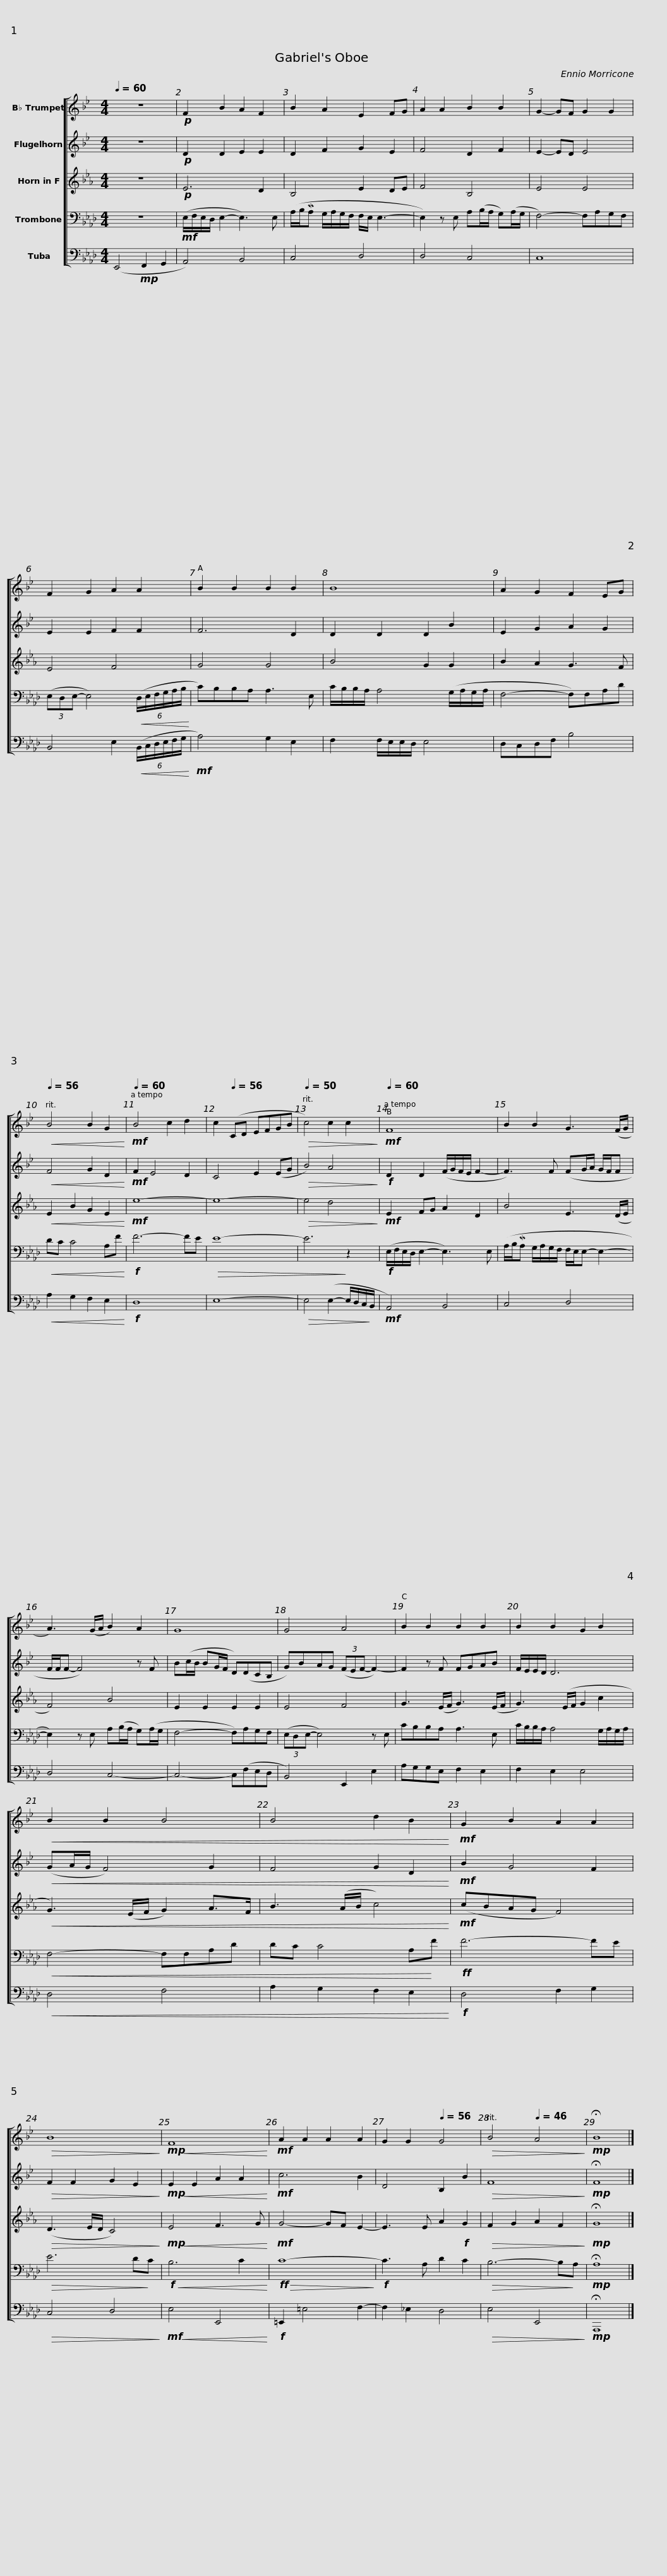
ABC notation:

X:1
%%score [ 1 2 3 4 5 ]
L:1/8
Q:1/4=60
M:4/4
I:linebreak $
K:Ab
V:1 treble transpose=-2
V:2 treble transpose=-2
V:3 treble transpose=-7
V:4 bass
V:5 bass
V:1
[K:Bb] z8 |!p! F2 B2 A2 F2 | B2 A2 E2 FG | A2 A2 B2 B2 | G2- GF G2 G2 |$ %5
 F2 G2 A2 A2 | B2 B2 B2 B2 | B8 | A2 G2 F2 EG |[Q:1/4=56]!<(! B4 B2 G2!<)! |$ %10
[Q:1/4=60]!mf! B4 c2 d2 | c2[Q:1/4=56] (CD EFGB |[Q:1/4=50]!>(! c4) c2 c2!>)! |[Q:1/4=60]!mf! F8 | B2 B2 G3 (F/G/ |$ %15
 A3) (G/A/ B2) A2 | G8 | G4 A4 | B2 B2 B2 B2 |$ B2 B2 G2 B2 | %20
!<(! B2 B2 B4 | B4 d2 B2!<)! |!mf! G2 B2 A2 A2 |!>(! B8!>)! |$!mp!!<(! F8!<)! | %25
!mf! A2 A2 A2 A2 | G2 G2[Q:1/4=56] G4 |[Q:1/4=50]!>(! B4[Q:1/4=46] A4!>)! |!mp! !fermata!B8 |] %29
V:2
[K:Bb] z8 |!p! D2 D2 E2 E2 | D2 F2 G2 E2 | F4 D2 F2 | E2- ED E4 |$ %5
 E2 E2 F2 F2 | F6 D2 | D2 D2 D2 B2 | E2 G2 A2 G2 |!<(! F4 G2 D2!<)! |$ %10
!mf! F2 E4 D2 | C4 E2 (EG |!>(! B4) A4!>)! |!f! D2 D2 (F/G/F/E/ F2- | F3) F (FG/A/ G/F/F |$ %15
 F/F/F- F4) z F | B(c/B/ BG/F/ D)(DCB, | G)BAG (3(FEF- F2-) | F2 z F FGAB |$ F/E/E/D/ D6 | %20
!<(! (GA/G/ F4) G2 | F4 G2 D2!<)! |!mf! B2 G4 F2 |!>(! F2 F2 G2 E2!>)! |$!mp!!<(! E2 E2 A2 A2!<)! | %25
!mf! c6 B2 | D4 B,2 B2 |!>(! F8!>)! |!mp! !fermata!F8 |] %29
V:3
[K:Eb] z8 |!p! E6 D2 | B,4 E2 DE | F4 B,4 | E4 E4 |$ %5
 E4 F4 | G4 G4 | B4 G2 G2 | B2 A2 G3 F |!<(! E2 B2 G2 E2!<)! |$ %10
!mf! e8- | e8- |!>(! e4 d4!>)! |!mf! E2 FG A2 D2 | B4 E3 (D/E/ |$ %15
 F4) B4 | E2 E2 E2 E2 | E4 F4 | G3 (E/F/ G3) (E/F/ |$ G3) (E/F/ G2 c2 | %20
!<(! G3) (E/F/ G2) A>F | B3 (A/B/ c4)!<)! |!mf! (cBAG F4) |!>(! (D3 E/D/ C4)!>)! |$!mp!!<(! E4 F3 G!<)! | %25
!mf! G4- GF E2- | E3 E A2!f! G2 |!>(! F2 G2 A2 F2!>)! |!mp! !fermata!G8 |] %29
V:4
 z8 |!mf! (E,/F,/E,/D,/ E,2- E,3) E, | (A,/B,/MA, G,/A,/G,/F,/ F,/E,/ E,3- | E,2) z E, A,(B,/A,/ G,)(A,/G,/ | F,4-) F,A,G,F, |$ %5
 (3(E,D,E,- E,4)!<(! (6:4:6(D,/E,/F,/G,/A,/B,/!<)! | C)B,B,A, A,3 E, | C/B,/B,/A,/ A,4 (G,/A,/G,/A,/ | F,4- F,)F,A,D |!<(! DC C4 A,F!<)! |$ %10
!f! F6- FE |!>(! E8- | E6!>)! z2 |!f! (E,/F,/E,/D,/ E,2- E,3) E, | (A,/B,/MA, G,/A,/G,/F,/ F,/E,/E,- E,2- |$ %15
 E,2) z E, A,(B,/A,/ G,)(A,/G,/ | F,4- F,)A,G,F, | (3(E,D,E,- E,4) z E, | CB,B,A, A,3 E, |$ C/B,/B,/A,/ A,4 G,/A,/G,/A,/ | %20
!<(! F,4- F,F,A,D | DC C4 A,!<)!F |!ff! F6- FE |!>(! E6 D!>)!C |$!f!!<(! B,6 C2!<)! | %25
!ff!!>(! C8-!>)! |!f! C3 A, D2 C2 |!>(! B,6- B,!>)!A, |!mp! !fermata!A,8 |] %29
V:5
 (E,,4!mp! F,,2 G,,2 | A,,4) B,,4 | C,4 D,4 | D,4 C,4 | C,8 |$ %5
 B,,4 E,2!<(! (6:4:6(B,,/C,/D,/E,/F,/G,/!<)! |!mf! A,4) G,2 E,2 | F,2 F,/E,/E,/D,/ E,4 | D,C,D,F, B,4 |!<(! A,2 G,2 F,2 E,2!<)! |$ %10
!f! D,8 | E,8- |!>(! E,4 (E,2- E,/D,/C,/!>)!B,,/ |!mf! A,,4) B,,4 | C,4 D,4 |$ %15
 D,4 C,4- | C,4- C,(F,E,D, | B,,4) E,,2 E,2 | A,G,G,E, F,2 E,2 |$ F,2 E,2 E,4 | %20
!<(! D,4 F,4 | A,2 G,2 F,2 E,2!<)! |!f! D,4 F,2 G,2 |!>(! C,4 D,4!>)! |$!mf!!<(! E,4 E,,4!<)! | %25
!f! =E,,2 =E,4 F,2- | F,2 _E,2 D,4 |!>(! E,4 E,,4!>)! |!mp! !fermata!A,,,8 |] %29
